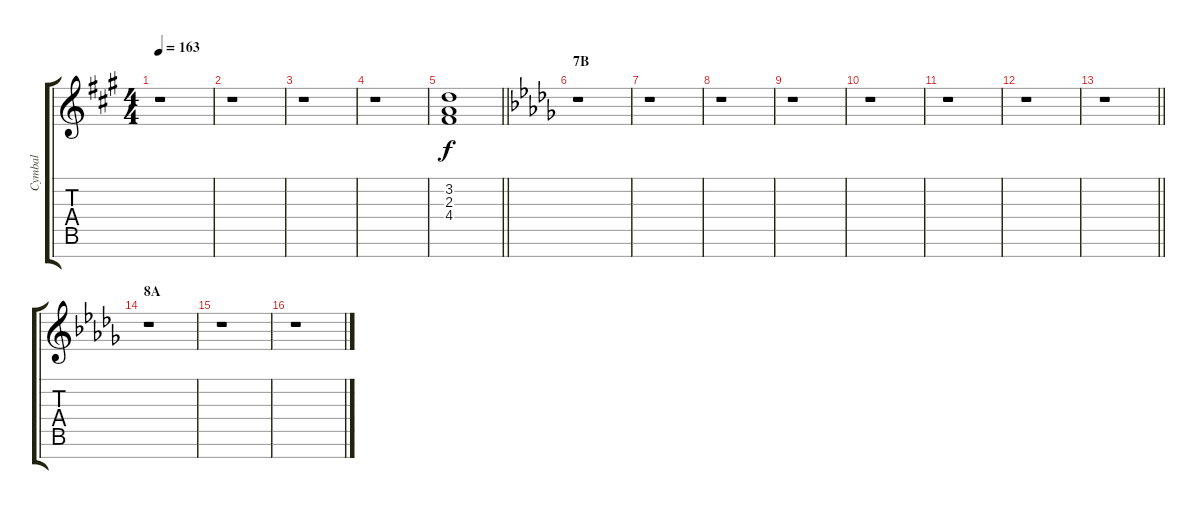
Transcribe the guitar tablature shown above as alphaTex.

\track ("Cymbal" "Cymbal") {instrument reversecymbal}
\staff {score tabs}
\tuning (E5 B4 G4 D4 A3 E3 B2) {hide}
\ts (4 4)
\tempo 163
\clef g2
\ks a
r.1{dy f} |
r.1 |
r.1 |
r.1 |
\barLineRight lightlight
(3.2 2.3 4.4).1 |
\section ("" "7B")
\ks db
r.1 |
r.1 |
r.1 |
r.1 |
r.1 |
r.1 |
r.1 |
\barLineRight lightlight
r.1 |
\section ("" "8A")
r.1 |
r.1 |
r.1
